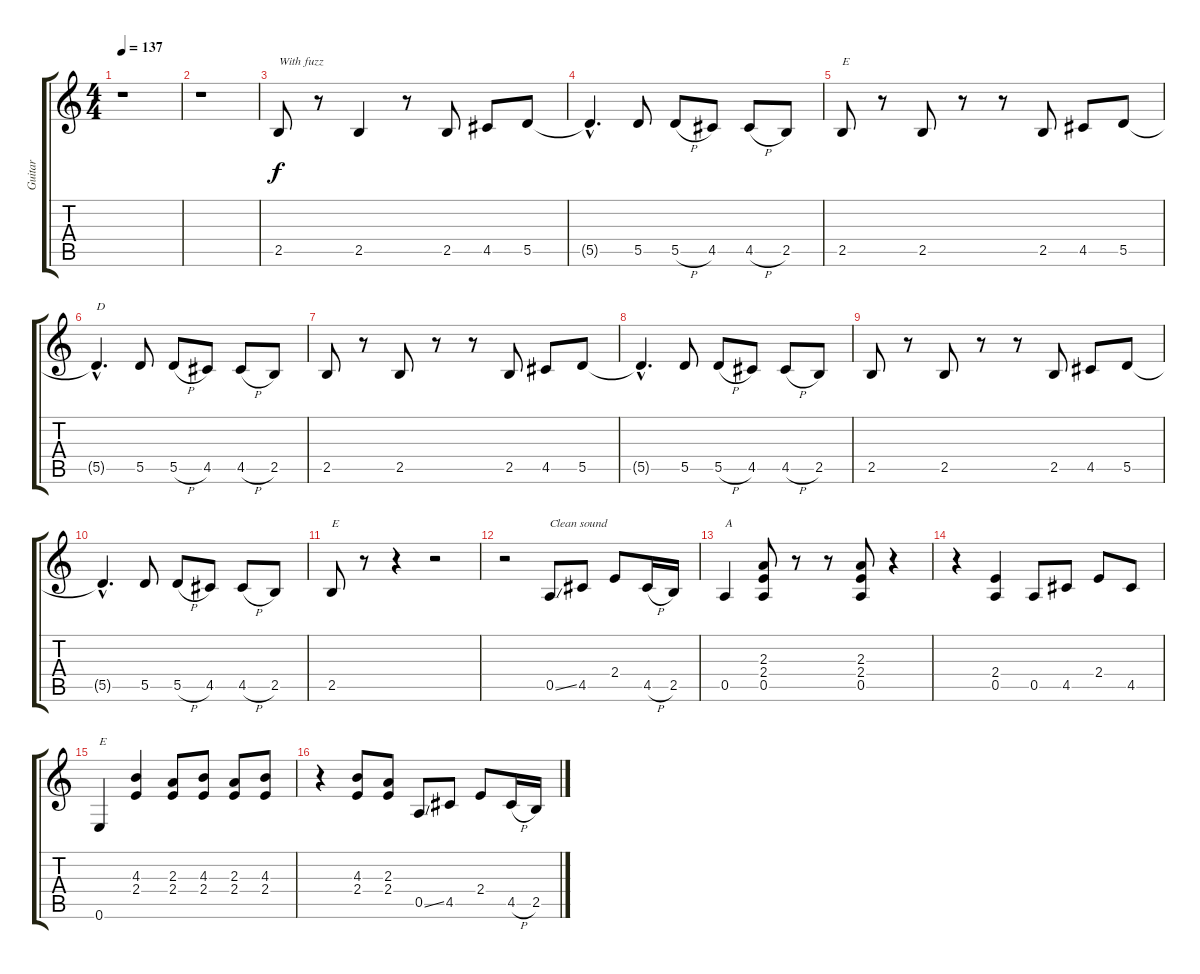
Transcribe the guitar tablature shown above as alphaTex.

\track ("Guitar" "Guitar") {instrument electricguitarclean}
\staff {score tabs}
\tuning (E4 B3 G3 D3 A2 E2) {hide}
\ts (4 4)
\tempo 137
\clef g2
\ks c
r.1{dy f instrument electricguitarclean} |
r.1 |
2.5.8{txt "With fuzz"} r.8 2.5.4 r.8 2.5.8 4.5.8 5.5.8 |
5.5{hac t}.4{d} 5.5.8 5.5{h}.8 4.5.8 4.5{h}.8 2.5.8 |
2.5.8{txt "E"} r.8 2.5.8 r.8 r.8 2.5.8 4.5.8 5.5.8 |
5.5{hac t}.4{d txt "D"} 5.5.8 5.5{h}.8 4.5.8 4.5{h}.8 2.5.8 |
2.5.8 r.8 2.5.8 r.8 r.8 2.5.8 4.5.8 5.5.8 |
5.5{hac t}.4{d} 5.5.8 5.5{h}.8 4.5.8 4.5{h}.8 2.5.8 |
2.5.8 r.8 2.5.8 r.8 r.8 2.5.8 4.5.8 5.5.8 |
5.5{hac t}.4{d} 5.5.8 5.5{h}.8 4.5.8 4.5{h}.8 2.5.8 |
2.5.8{txt "E"} r.8 r.4 r.2 |
r.2 0.5{ss}.8{txt "Clean sound"} 4.5.8 2.4.8 4.5{h}.16 2.5.16 |
0.5.4{txt "A"} (2.3 2.4 0.5).8 r.8 r.8 (2.3 2.4 0.5).8 r.4 |
r.4 (2.4 0.5).4 0.5.8 4.5.8 2.4.8 4.5.8 |
0.6.4{txt "E"} (4.3 2.4).4 (2.3 2.4).8 (4.3 2.4).8 (2.3 2.4).8 (4.3 2.4).8 |
r.4 (4.3 2.4).8 (2.3 2.4).8 0.5{ss}.8 4.5.8 2.4.8 4.5{h}.16 2.5.16
